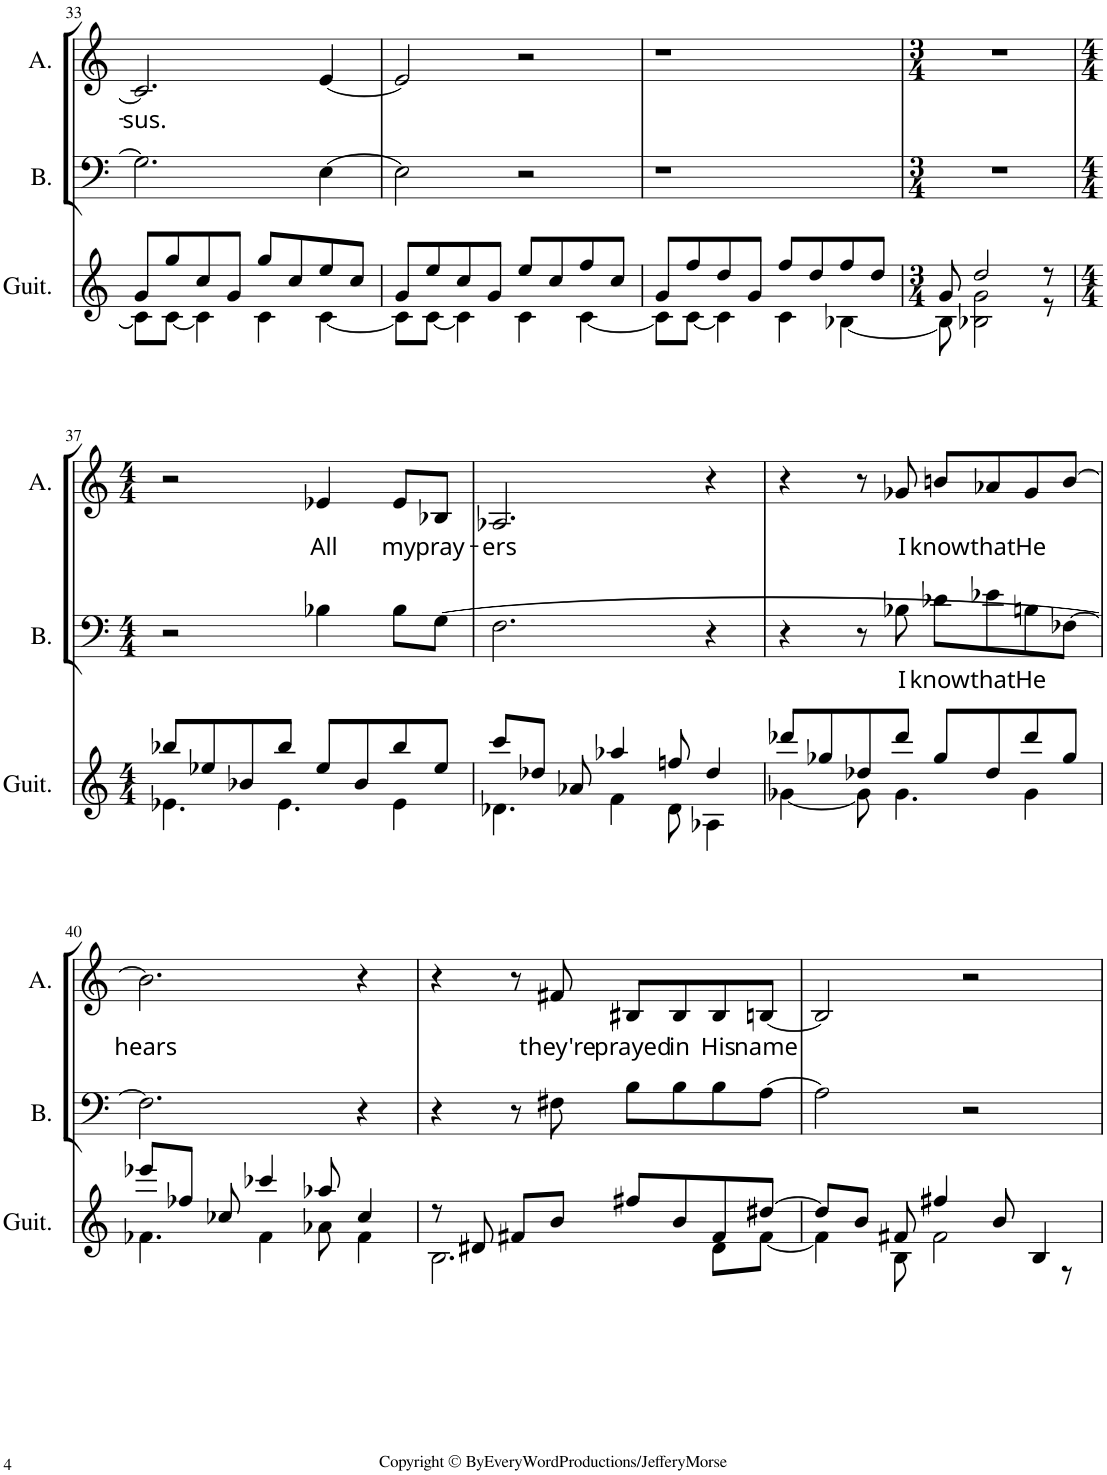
**kern	**kern	**text	**kern	**text
*part3	*part2	*part2	*part1	*part1
*staff3	*staff2	*staff2	*staff1	*staff1
*I"Classical Guitar	*I"Bass	*	*I"Alto	*
*I'Guit.	*I'B.	*	*I'A.	*
!!LO:PB:g=z
*clefG2	*clefF4	*	*clefG2	*
*Trd7c12	*	*	*	*
*k[]	*k[]	*	*k[]	*
*M4/4	*M4/4	*	*M4/4	*
=33	=33	=33	=33	=33
*^	*	*	*	*
!	!	!	!	!	!LO:LY:b
8g/L	8c\L]	2.G\]	.	2.c/]	-sus.
8gg/	[8c\J	.	.	.	.
8cc/	4c\]	.	.	.	.
8g/J	.	.	.	.	.
8gg/L	4c\	.	.	.	.
8cc/	.	.	.	.	.
8ee/	[4c\	[4E\	.	[4e/	.
8cc/J	.	.	.	.	.
=34	=34	=34	=34	=34	=34
8g/L	8c\L]	2E\]	.	2e/]	.
8ee/	[8c\J	.	.	.	.
8cc/	4c\]	.	.	.	.
8g/J	.	.	.	.	.
8ee/L	4c\	2r	.	2r	.
8cc/	.	.	.	.	.
8ff/	[4c\	.	.	.	.
8cc/J	.	.	.	.	.
=35	=35	=35	=35	=35	=35
8g/L	8c\L]	1r	.	1r	.
8ff/	[8c\J	.	.	.	.
8dd/	4c\]	.	.	.	.
8g/J	.	.	.	.	.
8ff/L	4c\	.	.	.	.
8dd/	.	.	.	.	.
8ff/	[4B-X\	.	.	.	.
8dd/J	.	.	.	.	.
=36	=36	=36	=36	=36	=36
*M3/4	*	*M3/4	*	*M3/4	*
8g/	8B-\]	2.r	.	2.r	.
2dd/	2B-X\ 2g\	.	.	.	.
8r	8r	.	.	.	.
!!LO:LB:g=z
=37	=37	=37	=37	=37	=37
*M4/4	*	*M4/4	*	*M4/4	*
8bb-X/L	4.e-X\	2r	.	2r	.
8ee-X/	.	.	.	.	.
8b-X/	.	.	.	.	.
8bb-/J	4.e-\	.	.	.	.
!	!	!	!	!	!LO:LY:b
8ee-/L	.	4B-X\	.	4e-X/	All
8b-/	.	.	.	.	.
!	!	!	!	!	!LO:LY:b
8bb-/	4e-\	8B-\L	.	8e-/L	my
!	!	!	!	!	!LO:LY:b
8ee-/J	.	[8G\J	.	8B-X/J	pray-
=38	=38	=38	=38	=38	=38
!	!	!	!	!	!LO:LY:b
8ccc/L	4.d-X\	2.F\	.	2.A-X/	-ers
8dd-X/J	.	.	.	.	.
8a-X/	.	.	.	.	.
4aa-X/	4f\	.	.	.	.
8ffn/	8d-\	.	.	.	.
4dd-/	4A-X\	4r	.	4r	.
=39	=39	=39	=39	=39	=39
8ddd-X/L	[4g-X\	4r	.	4r	.
8gg-X/	.	.	.	.	.
8dd-X/	8g-\]	8r	.	8r	.
!	!	!	!LO:LY:b	!	!LO:LY:b
8ddd-/J	4.g-\	8B-X\	I	8g-X/	I
!	!	!	!LO:LY:b	!	!LO:LY:b
8gg-/L	.	8d-X\L	know	8bn/L	know
!	!	!	!LO:LY:b	!	!LO:LY:b
8dd-/	.	8e-X\	that	8a-X/	that
!	!	!	!LO:LY:b	!	!LO:LY:b
8ddd-/	4g-\	8Bn\	He	8g-/	He
8gg-/J	.	[8F-X\J	.	[8b/J	.
!!LO:LB:g=z
=40	=40	=40	=40	=40	=40
!	!	!	!	!	!LO:LY:b
8eee-X/L	4.f-X\	2.F-\]	.	2.b\]	hears
8ff-X/J	.	.	.	.	.
8cc-X/	.	.	.	.	.
4ccc-X/	4f-\	.	.	.	.
8aa-X/	8a-X\	.	.	.	.
4cc-/	4f-\	4r	.	4r	.
=41	=41	=41	=41	=41	=41
8r	2.B\	4r	.	4r	.
8d#X/	.	.	.	.	.
8f#X/L	.	8r	.	8r	.
!	!	!	!	!	!LO:LY:b
8b/J	.	8F#X\	.	8f#X/	they're
!	!	!	!	!	!LO:LY:b
8ff#X/L	.	8B\L	.	8B#X/L	prayed
!	!	!	!	!	!LO:LY:b
8b/	.	8B\	.	8B#/	in
!	!	!	!	!	!LO:LY:b
8f#/	8d#\L	8B\	.	8B#/	His
!	!	!	!	!	!LO:LY:b
[8dd#X/J	[8f#\J	[8A\J	.	[8Bn/J	name
=42	=42	=42	=42	=42	=42
8dd#/L]	4f#\]	2A\]	.	2B/]	.
8b/J	.	.	.	.	.
8f#X/	8B\	.	.	.	.
4ff#X/	2f#\	.	.	.	.
.	.	2r	.	2r	.
8b/	.	.	.	.	.
4B/	.	.	.	.	.
.	8r	.	.	.	.
*v	*v	*	*	*	*
=	=	=	=	=
*-	*-	*-	*-	*-
